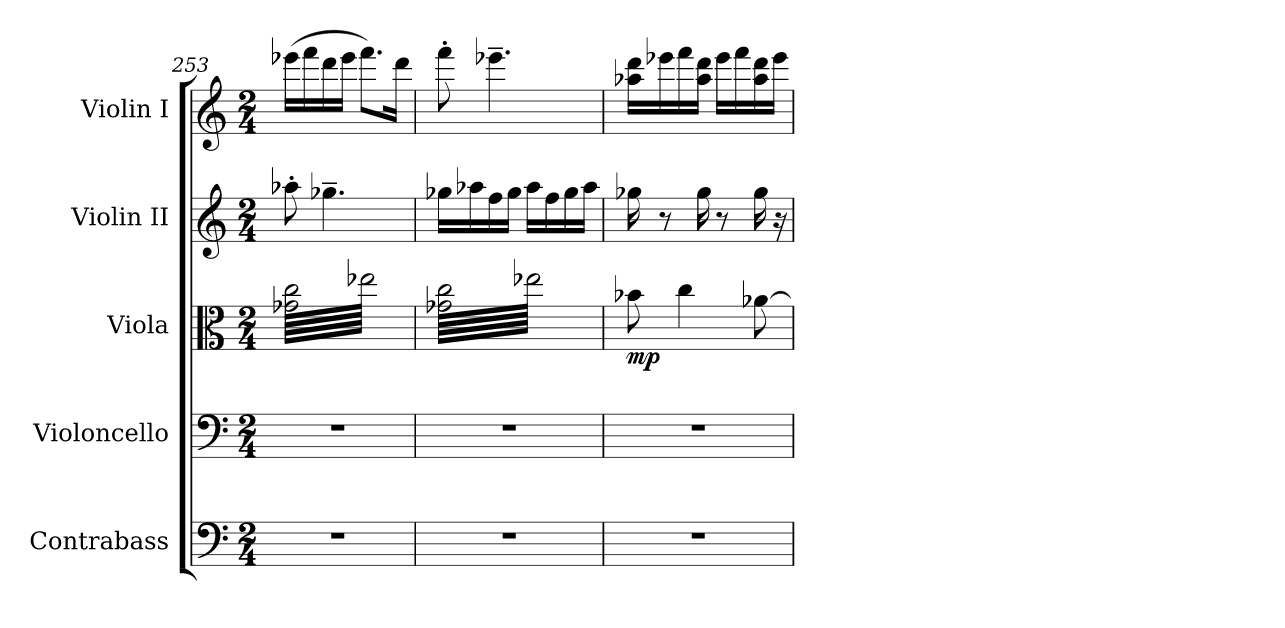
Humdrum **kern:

**kern	**kern	**kern	**dynam	**kern	**kern
*part5	*part4	*part3	*part3	*part2	*part1
*staff5	*staff4	*staff3	*staff3	*staff2	*staff1
*I"Contrabass	*I"Violoncello	*I"Viola	*	*I"Violin II	*I"Violin I
*I'Cb.	*I'Vc.	*I'Vla.	*	*I'Vln. II	*I'Vln. I
*clefF4	*clefF4	*clefC3	*	*clefG2	*clefG2
*ITrd7c12	*	*	*	*	*
*k[]	*k[]	*k[]	*	*k[]	*k[]
*M2/4	*M2/4	*M2/4	*	*M2/4	*M2/4
=253	=253	=253	=253	=253	=253
*	*	*tremolo	*	*	*
2r	2r	64g-X\ 64cc\LLLL	.	8aa-X'\	(>16eee-X\LL
.	.	64ee-X\	.	.	.
.	.	64g-X\ 64cc\	.	.	.
.	.	64ee-X\	.	.	.
.	.	64g-X\ 64cc\	.	.	16fff\
.	.	64ee-X\	.	.	.
.	.	64g-X\ 64cc\	.	.	.
.	.	64ee-X\	.	.	.
.	.	64g-X\ 64cc\	.	4.gg-X~\	16ddd\
.	.	64ee-X\	.	.	.
.	.	64g-X\ 64cc\	.	.	.
.	.	64ee-X\	.	.	.
.	.	64g-X\ 64cc\	.	.	16eee-\JJ
.	.	64ee-X\	.	.	.
.	.	64g-X\ 64cc\	.	.	.
.	.	64ee-X\	.	.	.
.	.	64g-X\ 64cc\	.	.	8.fff\L)
.	.	64ee-X\	.	.	.
.	.	64g-X\ 64cc\	.	.	.
.	.	64ee-X\	.	.	.
.	.	64g-X\ 64cc\	.	.	.
.	.	64ee-X\	.	.	.
.	.	64g-X\ 64cc\	.	.	.
.	.	64ee-X\	.	.	.
.	.	64g-X\ 64cc\	.	.	.
.	.	64ee-X\	.	.	.
.	.	64g-X\ 64cc\	.	.	.
.	.	64ee-X\	.	.	.
.	.	64g-X\ 64cc\	.	.	16ddd\Jk
.	.	64ee-X\	.	.	.
.	.	64g-X\ 64cc\	.	.	.
.	.	64ee-X\JJJJ	.	.	.
=254	=254	=254	=254	=254	=254
2r	2r	64g-X\ 64cc\LLLL	.	16gg-X\LL	8fff'\
.	.	64ee-X\	.	.	.
.	.	64g-X\ 64cc\	.	.	.
.	.	64ee-X\	.	.	.
.	.	64g-X\ 64cc\	.	16aa-X\	.
.	.	64ee-X\	.	.	.
.	.	64g-X\ 64cc\	.	.	.
.	.	64ee-X\	.	.	.
.	.	64g-X\ 64cc\	.	16ff\	4.eee-X~\
.	.	64ee-X\	.	.	.
.	.	64g-X\ 64cc\	.	.	.
.	.	64ee-X\	.	.	.
.	.	64g-X\ 64cc\	.	16gg-\JJ	.
.	.	64ee-X\	.	.	.
.	.	64g-X\ 64cc\	.	.	.
.	.	64ee-X\	.	.	.
.	.	64g-X\ 64cc\	.	16aa-\LL	.
.	.	64ee-X\	.	.	.
.	.	64g-X\ 64cc\	.	.	.
.	.	64ee-X\	.	.	.
.	.	64g-X\ 64cc\	.	16ff\	.
.	.	64ee-X\	.	.	.
.	.	64g-X\ 64cc\	.	.	.
.	.	64ee-X\	.	.	.
.	.	64g-X\ 64cc\	.	16gg-\	.
.	.	64ee-X\	.	.	.
.	.	64g-X\ 64cc\	.	.	.
.	.	64ee-X\	.	.	.
.	.	64g-X\ 64cc\	.	16aa-\JJ	.
.	.	64ee-X\	.	.	.
.	.	64g-X\ 64cc\	.	.	.
.	.	64ee-X\JJJJ	.	.	.
*	*	*Xtremolo	*	*	*
=255	=255	=255	=255	=255	=255
!	!	!	!LO:DY:b	!	!
2r	2r	8b-X\	mp	16gg-X\	16aa-X\ 16ddd\LL
.	.	.	.	.	.
.	.	.	.	.	.
.	.	.	.	.	.
.	.	.	.	8r	16eee-X\
.	.	.	.	.	.
.	.	.	.	.	.
.	.	.	.	.	.
.	.	4cc\	.	.	16fff\
.	.	.	.	.	.
.	.	.	.	.	.
.	.	.	.	.	.
.	.	.	.	16gg-\	16aa-\ 16ddd\JJ
.	.	.	.	.	.
.	.	.	.	.	.
.	.	.	.	.	.
.	.	.	.	8r	16eee-\LL
.	.	.	.	.	16fff\
.	.	[8a-X\	.	16gg-\	16aa-\ 16ddd\
.	.	.	.	16r	16eee-\JJ
=	=	=	=	=	=
*-	*-	*-	*-	*-	*-
